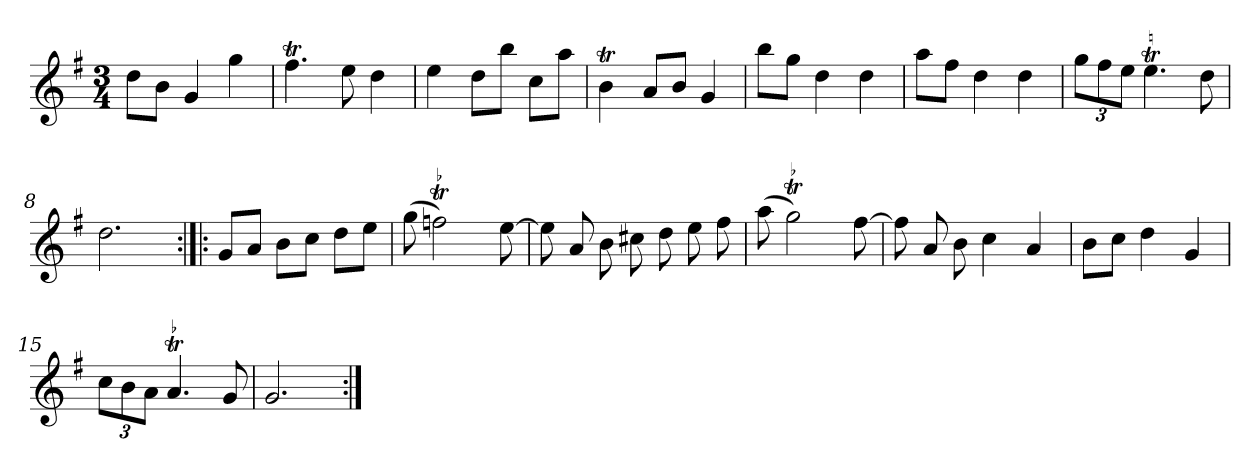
**kern
*part1
*staff1
*clefG2
*k[f#]
*G:
*M3/4
*MM120
=1
8dd\L
8b\J
4g
4gg
=2
4.ff#t
8ee
4dd
=3
4ee
8dd\L
8bb\J
8cc\L
8aa\J
=4
4bt
8a/L
8b/J
4g
=5
8bb\L
8gg\J
4dd
4dd
=6
8aa\L
8ff#\J
4dd
4dd
=7
12gg\L
12ff#\
12ee\J
4.eet
8dd
=8
2.dd
=9:|!|:
8g/L
8a/J
8b\L
8cc\J
8dd\L
8ee\J
=10
(8gg
!LO:TR:acc=-
2ffnt)
[8ee
=11
8ee]
8a
8b
8cc#X
8dd
8ee
8ff#
=12
(8aa
!LO:TR:acc=-
2ggt)
[8ff#
=13
8ff#]
8a
8b
4cc
4a
=14
8b\L
8cc\J
4dd
4g
=15
12cc\L
12b\
12a\J
!LO:TR:acc=-
4.at
8g
=16
2.g
=:|!
*-
